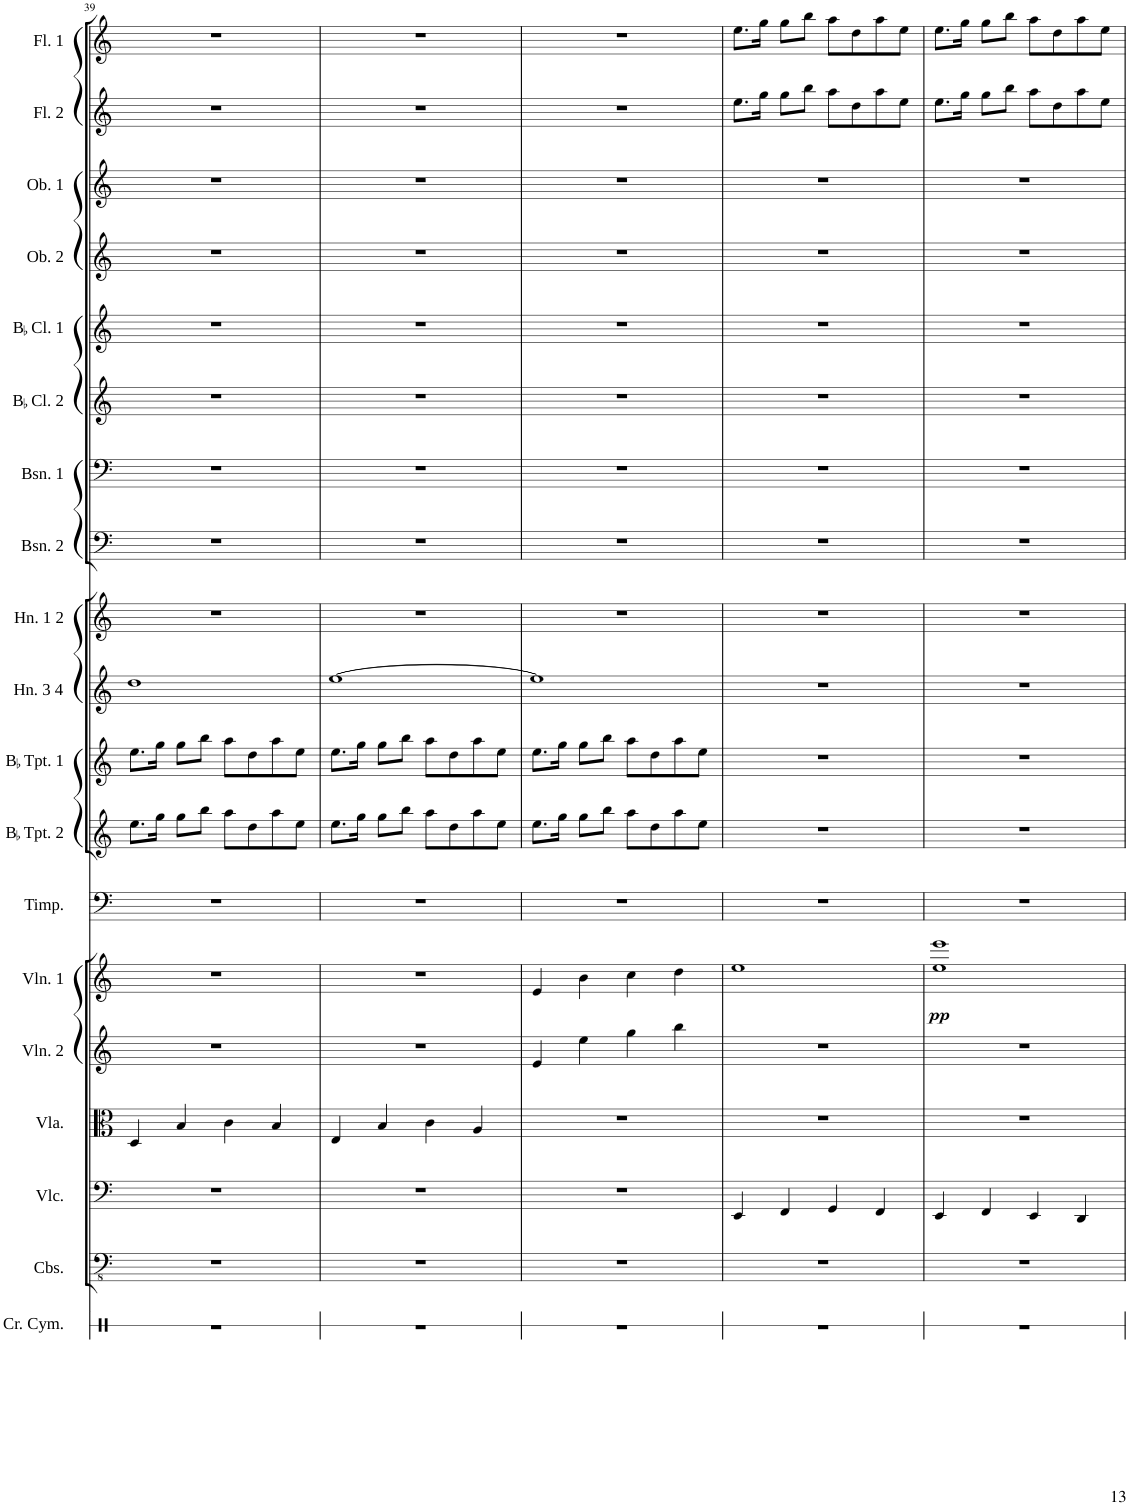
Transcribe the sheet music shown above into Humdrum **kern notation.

**kern	**kern	**kern	**kern	**kern	**kern	**dynam	**kern	**kern	**kern	**kern	**kern	**kern	**kern	**kern	**kern	**kern	**kern	**kern	**kern
*part19	*part18	*part17	*part16	*part15	*part14	*part14	*part13	*part12	*part11	*part10	*part9	*part8	*part7	*part6	*part5	*part4	*part3	*part2	*part1
*staff19	*staff18	*staff17	*staff16	*staff15	*staff14	*staff14	*staff13	*staff12	*staff11	*staff10	*staff9	*staff8	*staff7	*staff6	*staff5	*staff4	*staff3	*staff2	*staff1
*I"Crash Cymbal	*I"Contrabass	*I"Violoncello	*I"Viola	*I"Violin 2	*I"Violin 1	*	*I"Timpani	*I"BaccidentalFlat Trumpet 2	*I"BaccidentalFlat Trumpet 1	*I"Horn 3 4	*I"Horn 1 2	*I"Bassoon 2	*I"Bassoon 1	*I"BaccidentalFlat Clarinet 2	*I"BaccidentalFlat Clarinet 1	*I"Oboe 2	*I"Oboe 1	*I"Flute 2	*I"Flute 1
*I'Cr. Cym.	*I'Cbs.	*I'Vlc.	*I'Vla.	*I'Vln. 2	*I'Vln. 1	*	*I'Timp.	*I'BaccidentalFlat Tpt. 2	*I'BaccidentalFlat Tpt. 1	*I'Hn. 3 4	*I'Hn. 1 2	*I'Bsn. 2	*I'Bsn. 1	*I'BaccidentalFlat Cl. 2	*I'BaccidentalFlat Cl. 1	*I'Ob. 2	*I'Ob. 1	*I'Fl. 2	*I'Fl. 1
!!LO:PB:g=z
*clefX	*clefFv4	*clefF4	*clefC3	*clefG2	*clefG2	*	*clefF4	*clefG2	*clefG2	*clefG2	*clefG2	*clefF4	*clefF4	*clefG2	*clefG2	*clefG2	*clefG2	*clefG2	*clefG2
*	*	*	*	*	*	*	*	*ITrd1c2	*ITrd1c2	*ITrd4c7	*ITrd4c7	*	*	*ITrd1c2	*ITrd1c2	*	*	*	*
*k[]	*k[]	*k[]	*k[]	*k[]	*k[]	*	*k[]	*k[]	*k[]	*k[]	*k[]	*k[]	*k[]	*k[]	*k[]	*k[]	*k[]	*k[]	*k[]
*M4/4	*M4/4	*M4/4	*M4/4	*M4/4	*M4/4	*	*M4/4	*M4/4	*M4/4	*M4/4	*M4/4	*M4/4	*M4/4	*M4/4	*M4/4	*M4/4	*M4/4	*M4/4	*M4/4
=39	=39	=39	=39	=39	=39	=39	=39	=39	=39	=39	=39	=39	=39	=39	=39	=39	=39	=39	=39
1r	1r	1r	4D/	1r	1r	.	1r	8.ee\L	8.ee\L	1dd	1r	1r	1r	1r	1r	1r	1r	1r	1r
.	.	.	.	.	.	.	.	16gg\Jk	16gg\Jk	.	.	.	.	.	.	.	.	.	.
.	.	.	4B/	.	.	.	.	8gg\L	8gg\L	.	.	.	.	.	.	.	.	.	.
.	.	.	.	.	.	.	.	8bb\J	8bb\J	.	.	.	.	.	.	.	.	.	.
.	.	.	4c\	.	.	.	.	8aa\L	8aa\L	.	.	.	.	.	.	.	.	.	.
.	.	.	.	.	.	.	.	8dd\	8dd\	.	.	.	.	.	.	.	.	.	.
.	.	.	4B/	.	.	.	.	8aa\	8aa\	.	.	.	.	.	.	.	.	.	.
.	.	.	.	.	.	.	.	8ee\J	8ee\J	.	.	.	.	.	.	.	.	.	.
=40	=40	=40	=40	=40	=40	=40	=40	=40	=40	=40	=40	=40	=40	=40	=40	=40	=40	=40	=40
1r	1r	1r	4E/	1r	1r	.	1r	8.ee\L	8.ee\L	[1ee	1r	1r	1r	1r	1r	1r	1r	1r	1r
.	.	.	.	.	.	.	.	16gg\Jk	16gg\Jk	.	.	.	.	.	.	.	.	.	.
.	.	.	4B/	.	.	.	.	8gg\L	8gg\L	.	.	.	.	.	.	.	.	.	.
.	.	.	.	.	.	.	.	8bb\J	8bb\J	.	.	.	.	.	.	.	.	.	.
.	.	.	4c\	.	.	.	.	8aa\L	8aa\L	.	.	.	.	.	.	.	.	.	.
.	.	.	.	.	.	.	.	8dd\	8dd\	.	.	.	.	.	.	.	.	.	.
.	.	.	4A/	.	.	.	.	8aa\	8aa\	.	.	.	.	.	.	.	.	.	.
.	.	.	.	.	.	.	.	8ee\J	8ee\J	.	.	.	.	.	.	.	.	.	.
=41	=41	=41	=41	=41	=41	=41	=41	=41	=41	=41	=41	=41	=41	=41	=41	=41	=41	=41	=41
1r	1r	1r	1r	4e/	4e/	.	1r	8.ee\L	8.ee\L	1ee]	1r	1r	1r	1r	1r	1r	1r	1r	1r
.	.	.	.	.	.	.	.	16gg\Jk	16gg\Jk	.	.	.	.	.	.	.	.	.	.
.	.	.	.	4ee\	4b\	.	.	8gg\L	8gg\L	.	.	.	.	.	.	.	.	.	.
.	.	.	.	.	.	.	.	8bb\J	8bb\J	.	.	.	.	.	.	.	.	.	.
.	.	.	.	4gg\	4cc\	.	.	8aa\L	8aa\L	.	.	.	.	.	.	.	.	.	.
.	.	.	.	.	.	.	.	8dd\	8dd\	.	.	.	.	.	.	.	.	.	.
.	.	.	.	4bb\	4dd\	.	.	8aa\	8aa\	.	.	.	.	.	.	.	.	.	.
.	.	.	.	.	.	.	.	8ee\J	8ee\J	.	.	.	.	.	.	.	.	.	.
=42	=42	=42	=42	=42	=42	=42	=42	=42	=42	=42	=42	=42	=42	=42	=42	=42	=42	=42	=42
1r	1r	4EE/	1r	1r	1ee	.	1r	1r	1r	1r	1r	1r	1r	1r	1r	1r	1r	8.ee\L	8.ee\L
.	.	.	.	.	.	.	.	.	.	.	.	.	.	.	.	.	.	16gg\Jk	16gg\Jk
.	.	4FF/	.	.	.	.	.	.	.	.	.	.	.	.	.	.	.	8gg\L	8gg\L
.	.	.	.	.	.	.	.	.	.	.	.	.	.	.	.	.	.	8bb\J	8bb\J
.	.	4GG/	.	.	.	.	.	.	.	.	.	.	.	.	.	.	.	8aa\L	8aa\L
.	.	.	.	.	.	.	.	.	.	.	.	.	.	.	.	.	.	8dd\	8dd\
.	.	4FF/	.	.	.	.	.	.	.	.	.	.	.	.	.	.	.	8aa\	8aa\
.	.	.	.	.	.	.	.	.	.	.	.	.	.	.	.	.	.	8ee\J	8ee\J
=43	=43	=43	=43	=43	=43	=43	=43	=43	=43	=43	=43	=43	=43	=43	=43	=43	=43	=43	=43
!	!	!	!	!	!	!LO:DY:b	!	!	!	!	!	!	!	!	!	!	!	!	!
1r	1r	4EE/	1r	1r	1ee 1eee	pp	1r	1r	1r	1r	1r	1r	1r	1r	1r	1r	1r	8.ee\L	8.ee\L
.	.	.	.	.	.	.	.	.	.	.	.	.	.	.	.	.	.	16gg\Jk	16gg\Jk
.	.	4FF/	.	.	.	.	.	.	.	.	.	.	.	.	.	.	.	8gg\L	8gg\L
.	.	.	.	.	.	.	.	.	.	.	.	.	.	.	.	.	.	8bb\J	8bb\J
.	.	4EE/	.	.	.	.	.	.	.	.	.	.	.	.	.	.	.	8aa\L	8aa\L
.	.	.	.	.	.	.	.	.	.	.	.	.	.	.	.	.	.	8dd\	8dd\
.	.	4DD/	.	.	.	.	.	.	.	.	.	.	.	.	.	.	.	8aa\	8aa\
.	.	.	.	.	.	.	.	.	.	.	.	.	.	.	.	.	.	8ee\J	8ee\J
=	=	=	=	=	=	=	=	=	=	=	=	=	=	=	=	=	=	=	=
*-	*-	*-	*-	*-	*-	*-	*-	*-	*-	*-	*-	*-	*-	*-	*-	*-	*-	*-	*-
